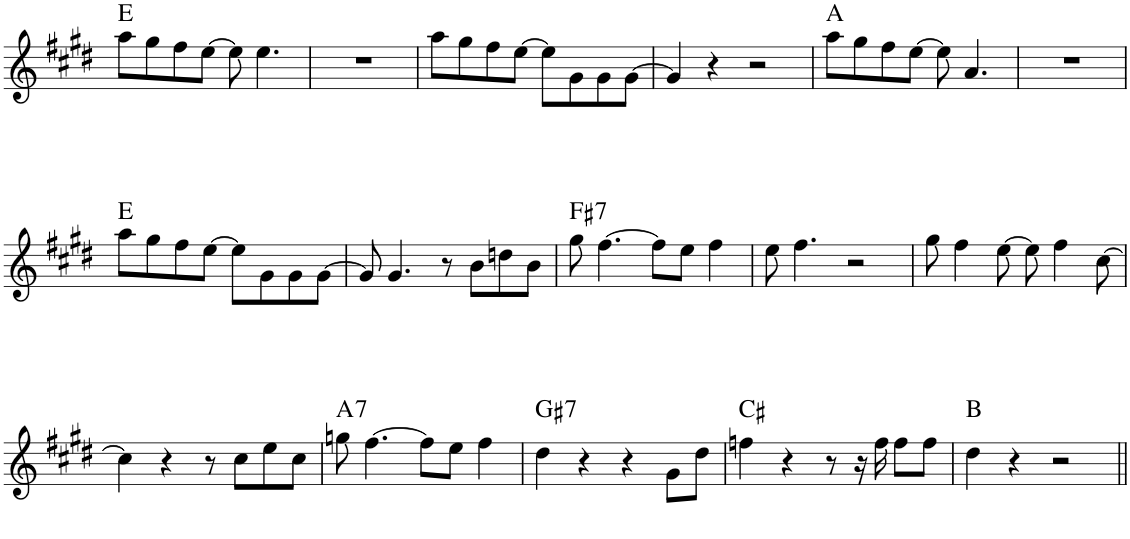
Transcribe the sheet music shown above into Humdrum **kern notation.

**kern	**harte
*part1	*part1
*staff1	*
*I"Piano	*
*I'Pno.	*
!!LO:PB:g=z
*clefG2	*
*k[f#c#g#d#]	*
*M4/4	*
=33	=33
8aa\L	E:maj
8gg#\	.
8ff#\	.
[8ee\J	.
8ee\]	.
4.ee\	.
=34	=34
1r	.
=35	=35
8aa\L	.
8gg#\	.
8ff#\	.
[8ee\J	.
8ee\L]	.
8g#\	.
8g#\	.
[8g#\J	.
=36	=36
4g#/]	.
4r	.
2r	.
=37	=37
8aa\L	A:maj
8gg#\	.
8ff#\	.
[8ee\J	.
8ee\]	.
4.a/	.
=38	=38
1r	.
!!LO:LB:g=z
=39	=39
8aa\L	E:maj
8gg#\	.
8ff#\	.
[8ee\J	.
8ee\L]	.
8g#\	.
8g#\	.
[8g#\J	.
=40	=40
8g#/]	.
4.g#/	.
8r	.
8b\L	.
8ddn\	.
8b\J	.
=41	=41
!	!LO:H:kt=7
8gg#\	F#:7
[4.ff#\	.
8ff#\L]	.
8ee\J	.
4ff#\	.
=42	=42
8ee\	.
4.ff#\	.
2r	.
=43	=43
8gg#\	.
4ff#\	.
[8ee\	.
8ee\]	.
4ff#\	.
[8cc#\	.
!!LO:LB:g=z
=44	=44
4cc#\]	.
4r	.
8r	.
8cc#\L	.
8ee\	.
8cc#\J	.
=45	=45
!	!LO:H:kt=7
8ggn\	A:7
[4.ff#\	.
8ff#\L]	.
8ee\J	.
4ff#\	.
=46	=46
!	!LO:H:kt=7
4dd#\	G#:7
4r	.
4r	.
8g#\L	.
8dd#\J	.
=47	=47
4ffn\	C#:maj
4r	.
8r	.
16r	.
16ff\	.
8ff\L	.
8ff\J	.
=48	=48
4dd#\	B:maj
4r	.
2r	.
=||	=||
*-	*-
